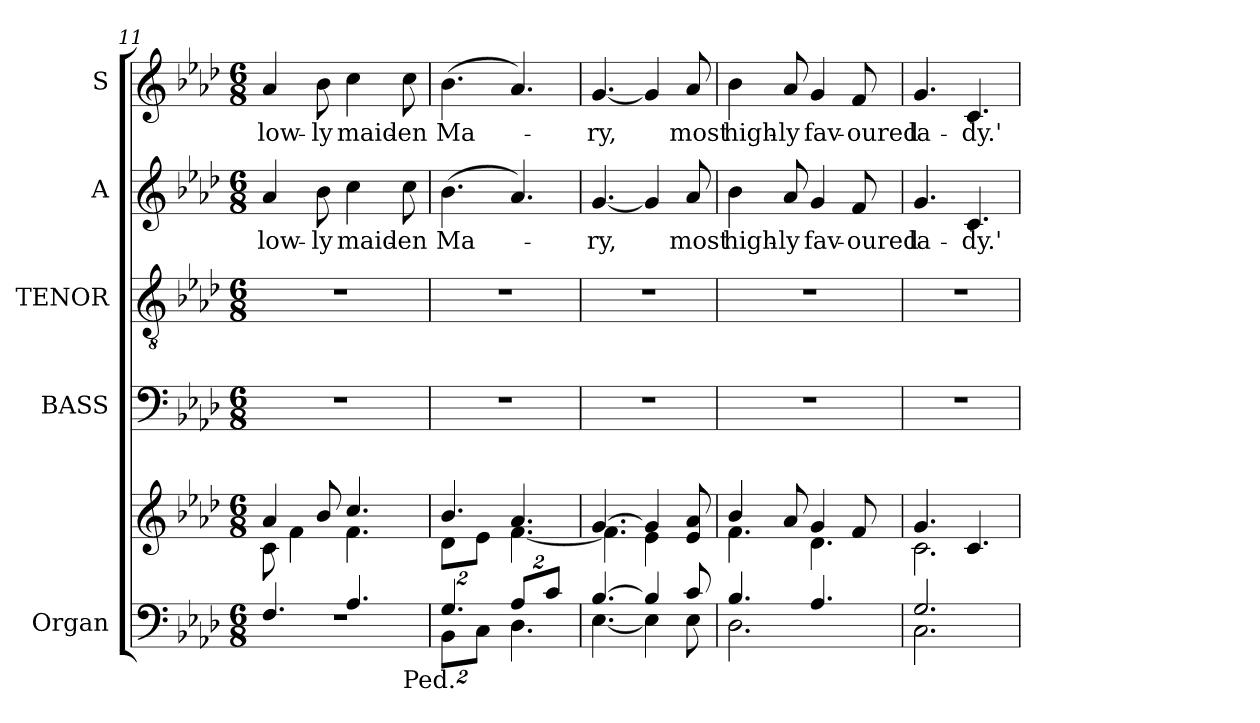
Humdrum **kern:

**kern	**kern	**kern	**kern	**kern	**text	**kern	**text
*part5	*part5	*part4	*part3	*part2	*part2	*part1	*part1
*staff6	*staff5	*staff4	*staff3	*staff2	*staff2	*staff1	*staff1
*I"Organ	*	*I"BASS	*I"TENOR	*I"A	*	*I"S	*
*I'Org.	*	*I'B.	*I'T.	*I'A.	*	*I'S.	*
*clefF4	*clefG2	*clefF4	*clefGv2	*clefG2	*	*clefG2	*
*	*	*	*ITrd7c12	*	*	*	*
*k[b-e-a-d-]	*k[b-e-a-d-]	*k[b-e-a-d-]	*k[b-e-a-d-]	*k[b-e-a-d-]	*	*k[b-e-a-d-]	*
*A-:	*A-:	*A-:	*A-:	*A-:	*	*A-:	*
*M6/8	*M6/8	*M6/8	*M6/8	*M6/8	*	*M6/8	*
=11	=11	=11	=11	=11	=11	=11	=11
*^	*^	*	*	*	*	*	*
!	!	!	!	!LO:N:vis=1	!LO:N:vis=1	!	!	!	!
!	!	!	!	!	!	!	!LO:LY:b:color=#000000	!	!
!	!	!	!	!	!	!	!	!	!LO:LY:b:color=#000000
*	*^	*	*	*	*	*	*	*	*
4.Fi/	2.r	2ryy	4a-i/	8ci\	2.r	2.r	4a-i/	low-	4a-i/	low-
.	.	.	.	4fi\	.	.	.	.	.	.
!	!	!	!	!	!	!	!	!LO:LY:b:color=#000000	!	!
!	!	!	!	!	!	!	!	!	!	!LO:LY:b:color=#000000
.	.	.	8b-i/	.	.	.	8b-i\	-ly	8b-i\	-ly
!	!	!	!	!	!	!	!	!LO:LY:b:color=#000000	!	!
!	!	!	!	!	!	!	!	!	!	!LO:LY:b:color=#000000
4.A-i/	.	.	4.cci/	4.fi\	.	.	4cci\	maid-	4cci\	maid-
.	.	8ryy	.	.	.	.	.	.	.	.
!	!	!	!	!	!	!	!	!LO:LY:b:color=#000000	!	!
!	!	!LO:TX:b:t=Ped.	!	!	!	!	!	!	!	!
!	!	!	!	!	!	!	!	!	!	!LO:LY:b:color=#000000
.	.	8ryy	.	.	.	.	8cci\	-en	8cci\	-en
*	*v	*v	*	*	*	*	*	*	*	*
=12	=12	=12	=12	=12	=12	=12	=12	=12	=12
*	*Xbrackettup	*	*Xbrackettup	*	*	*	*	*	*
*	*^	*	*	*	*	*	*	*	*
!	!	!	!	!	!LO:N:vis=1	!LO:N:vis=1	!	!	!	!
*	*v	*v	*	*	*	*	*	*	*	*
*	*^	*	*	*	*	*	*	*	*
!	!	!	!	!	!	!	!	!LO:LY:b:color=#000000	!	!
*	*v	*v	*	*	*	*	*	*	*	*
*	*^	*	*	*	*	*	*	*	*
!	!	!	!	!	!	!	!	!	!	!LO:LY:b:color=#000000
*	*v	*v	*	*	*	*	*	*	*	*
4.Gi/	16%3BB-i\L	4.b-i/	16%3d-i\L	2.r	2.r	(4.b-i\	Ma-	(4.b-i\	Ma-
.	16%3Ci\J	.	16%3e-i\J	.	.	.	.	.	.
16%3A-i/L	4.D-i\	4.a-i/	[4.fi\	.	.	4.a-i/)	.	4.a-i/)	.
16%3ci/J	.	.	.	.	.	.	.	.	.
=13	=13	=13	=13	=13	=13	=13	=13	=13	=13
!	!	!	!	!LO:N:vis=1	!LO:N:vis=1	!	!	!	!
!	!	!	!	!	!	!	!LO:LY:b:color=#000000	!	!
!	!	!	!	!	!	!	!	!	!LO:LY:b:color=#000000
[4.B-i/	[4.E-i\	[4.gi/	4.fi\]	2.r	2.r	[4.gi/	-ry,	[4.gi/	-ry,
4B-i/]	4E-i\]	4gi/]	4e-i\	.	.	4gi/]	.	4gi/]	.
!	!	!	!	!	!	!	!LO:LY:b:color=#000000	!	!
!	!	!	!	!	!	!	!	!	!LO:LY:b:color=#000000
8ci/	8E-i\	8e-i/ 8a-i	8ryy	.	.	8a-i/	most	8a-i/	most
!!LO:PB:g=z
=14	=14	=14	=14	=14	=14	=14	=14	=14	=14
!	!	!	!	!LO:N:vis=1	!LO:N:vis=1	!	!	!	!
!	!	!	!	!	!	!	!LO:LY:b:color=#000000	!	!
!	!	!	!	!	!	!	!	!	!LO:LY:b:color=#000000
4.B-i/	2.D-i\	4b-i/	4.fi\	2.r	2.r	4b-i\	high-	4b-i\	high-
!	!	!	!	!	!	!	!LO:LY:b:color=#000000	!	!
!	!	!	!	!	!	!	!	!	!LO:LY:b:color=#000000
.	.	8a-i/	.	.	.	8a-i/	-ly	8a-i/	-ly
!	!	!	!	!	!	!	!LO:LY:b:color=#000000	!	!
!	!	!	!	!	!	!	!	!	!LO:LY:b:color=#000000
4.A-i/	.	4gi/	4.d-i\	.	.	4gi/	fav-	4gi/	fav-
!	!	!	!	!	!	!	!LO:LY:b:color=#000000	!	!
!	!	!	!	!	!	!	!	!	!LO:LY:b:color=#000000
.	.	8fi/	.	.	.	8fi/	-oured	8fi/	-oured
=15	=15	=15	=15	=15	=15	=15	=15	=15	=15
!	!	!	!	!LO:N:vis=1	!LO:N:vis=1	!	!	!	!
!	!	!	!	!	!	!	!LO:LY:b:color=#000000	!	!
!	!	!	!	!	!	!	!	!	!LO:LY:b:color=#000000
2.Gi/	2.Ci\	4.gi/	2.ci\	2.r	2.r	4.gi/	la-	4.gi/	la-
!	!	!	!	!	!	!	!LO:LY:b:color=#000000	!	!
!	!	!	!	!	!	!	!	!	!LO:LY:b:color=#000000
.	.	4.ci/	.	.	.	4.ci/	-dy.'	4.ci/	-dy.'
*v	*v	*	*	*	*	*	*	*	*
*	*v	*v	*	*	*	*	*	*
=	=	=	=	=	=	=	=
*-	*-	*-	*-	*-	*-	*-	*-
